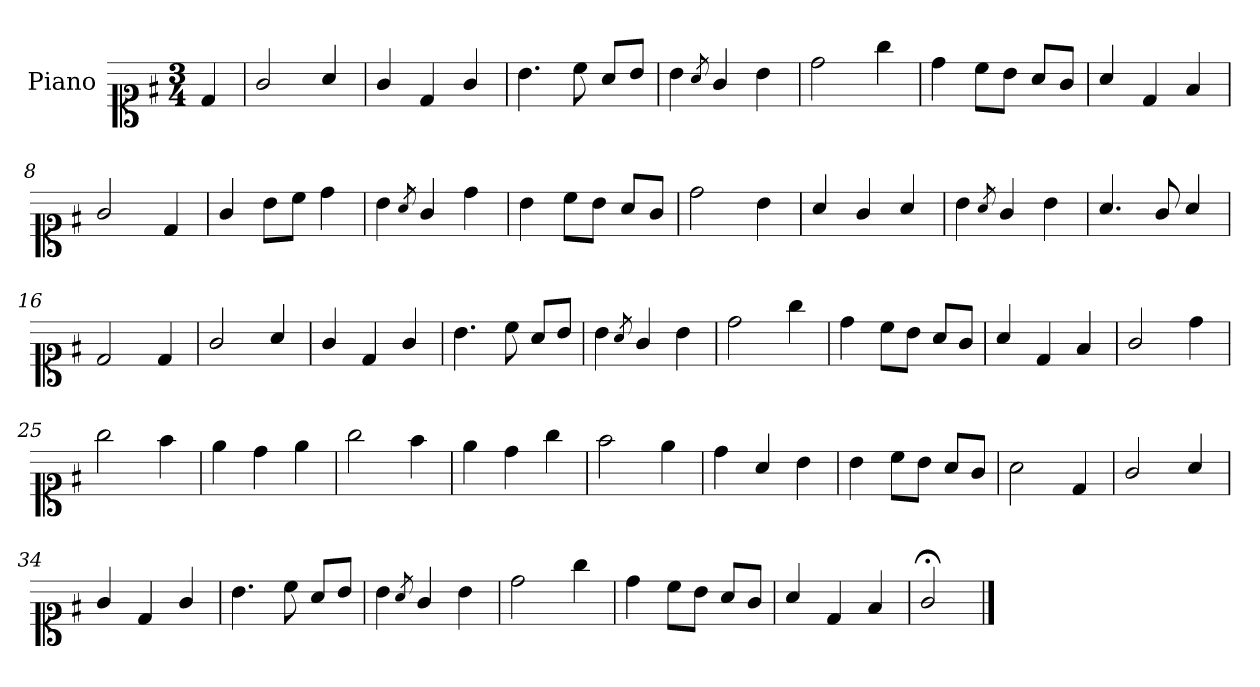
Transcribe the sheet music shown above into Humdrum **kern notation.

**kern
*part1
*staff1
*I"Piano
*I'Pno.
*clefC1
*k[f#]
*M3/4
=
4d/
=1
2g/
4a/
=2
4g/
4d/
4g/
=3
4.b\
8cc\
8a/L
8b/J
=4
4b\
8qa/
4g/
4b\
=5
2dd\
4gg\
=6
4dd\
8cc\L
8b\J
8a/L
8g/J
=7
4a/
4d/
4f#/
=8
2g/
4d/
=9
4g/
8b\L
8cc\J
4dd\
!!LO:LB:g=z
=10
4b\
8qa/
4g/
4dd\
=11
4b\
8cc\L
8b\J
8a/L
8g/J
=12
2dd\
4b\
=13
4a/
4g/
4a/
=14
4b\
8qa/
4g/
4b\
=15
4.a/
8g/
4a/
=16
2d/
4d/
=17
2g/
4a/
=18
4g/
4d/
4g/
=19
4.b\
8cc\
8a/L
8b/J
!!LO:LB:g=z
=20
4b\
8qa/
4g/
4b\
=21
2dd\
4gg\
=22
4dd\
8cc\L
8b\J
8a/L
8g/J
=23
4a/
4d/
4f#/
=24
2g/
4dd\
=25
2gg\
4ff#\
=26
4ee\
4dd\
4ee\
=27
2gg\
4ff#\
!!LO:LB:g=z
=28
4ee\
4dd\
4gg\
=29
2ff#\
4ee\
=30
4dd\
4a/
4b\
=31
4b\
8cc\L
8b\J
8a/L
8g/J
=32
2a\
4d/
=33
2g/
4a/
=34
4g/
4d/
4g/
=35
4.b\
8cc\
8a/L
8b/J
=36
4b\
8qa/
4g/
4b\
=37
2dd\
4gg\
!!LO:LB:g=z
=38
4dd\
8cc\L
8b\J
8a/L
8g/J
=39
4a/
4d/
4f#/
=40
2g;</
==
*-
